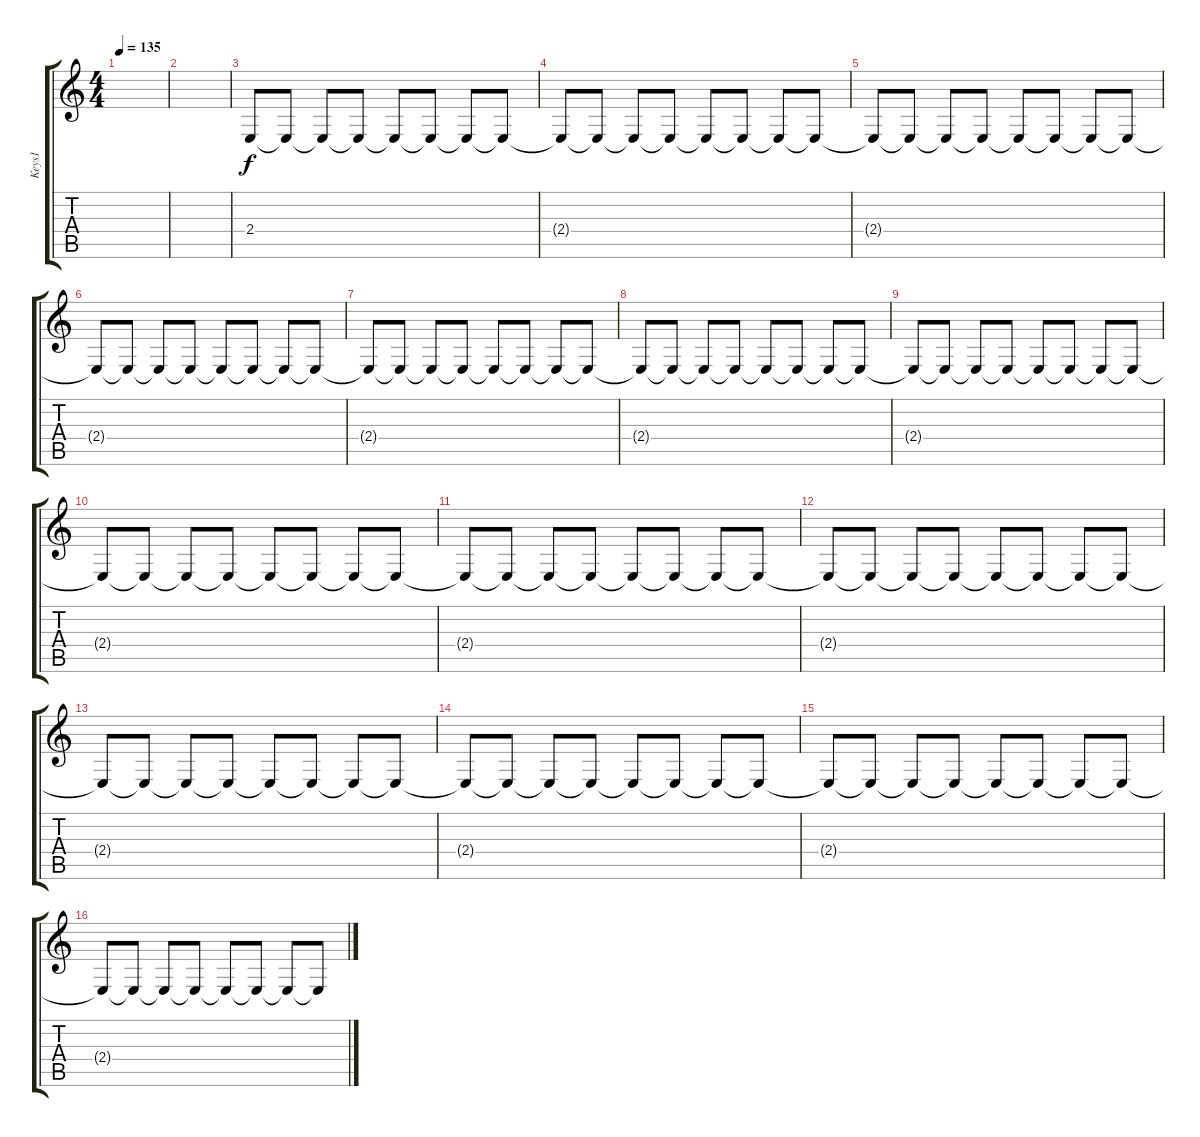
\track ("Keys1" "Keys1") {instrument lead2sawtooth}
\staff {score tabs}
\tuning (E4 B3 G3 D3 A2 E2) {hide}
\ts (4 4)
\tempo 135
\clef g2
\ks c
|
|
2.4.8{volume 16} 2.4{t}.8{balance 12} 2.4{t}.8{balance 16} 2.4{t}.8{balance 12} 2.4{t}.8{balance 8} 2.4{t}.8{balance 4} 2.4{t}.8{balance 0} 2.4{t}.8{balance 4} |
2.4{t}.8{balance 8} 2.4{t}.8{balance 12} 2.4{t}.8{balance 16} 2.4{t}.8{balance 12} 2.4{t}.8{balance 8} 2.4{t}.8{balance 4} 2.4{t}.8{balance 0} 2.4{t}.8{balance 4} |
2.4{t}.8{balance 8} 2.4{t}.8{balance 12} 2.4{t}.8{balance 16} 2.4{t}.8{balance 12} 2.4{t}.8{balance 8} 2.4{t}.8{balance 4} 2.4{t}.8{balance 0} 2.4{t}.8{balance 4} |
2.4{t}.8{balance 8} 2.4{t}.8{balance 12} 2.4{t}.8{balance 16} 2.4{t}.8{balance 12} 2.4{t}.8{balance 8} 2.4{t}.8{balance 4} 2.4{t}.8{balance 0} 2.4{t}.8{balance 4} |
2.4{t}.8{balance 8} 2.4{t}.8{balance 12} 2.4{t}.8{balance 16} 2.4{t}.8{balance 12} 2.4{t}.8{balance 8} 2.4{t}.8{balance 4} 2.4{t}.8{balance 0} 2.4{t}.8{balance 4} |
2.4{t}.8{balance 8} 2.4{t}.8{balance 12} 2.4{t}.8{balance 16} 2.4{t}.8{balance 12} 2.4{t}.8{balance 8} 2.4{t}.8{balance 4} 2.4{t}.8{balance 0} 2.4{t}.8{balance 4} |
2.4{t}.8{balance 8} 2.4{t}.8{balance 12} 2.4{t}.8{balance 16} 2.4{t}.8{balance 12} 2.4{t}.8{balance 8} 2.4{t}.8{balance 4} 2.4{t}.8{balance 0} 2.4{t}.8{balance 4} |
2.4{t}.8{balance 8} 2.4{t}.8{balance 12} 2.4{t}.8{balance 16} 2.4{t}.8{balance 12} 2.4{t}.8{balance 8} 2.4{t}.8{balance 4} 2.4{t}.8{balance 0} 2.4{t}.8{balance 4} |
2.4{t}.8{balance 8} 2.4{t}.8{balance 12} 2.4{t}.8{balance 16} 2.4{t}.8{balance 12} 2.4{t}.8{balance 8} 2.4{t}.8{balance 4} 2.4{t}.8{balance 0} 2.4{t}.8{balance 4} |
2.4{t}.8{balance 8} 2.4{t}.8{balance 12} 2.4{t}.8{balance 16} 2.4{t}.8{balance 12} 2.4{t}.8{balance 8} 2.4{t}.8{balance 4} 2.4{t}.8{balance 0} 2.4{t}.8{balance 4} |
2.4{t}.8{balance 8} 2.4{t}.8{balance 12} 2.4{t}.8{balance 16} 2.4{t}.8{balance 12} 2.4{t}.8{balance 8} 2.4{t}.8{balance 4} 2.4{t}.8{balance 0} 2.4{t}.8{balance 4} |
2.4{t}.8{balance 8} 2.4{t}.8{balance 12} 2.4{t}.8{balance 16} 2.4{t}.8{balance 12} 2.4{t}.8{balance 8} 2.4{t}.8{balance 4} 2.4{t}.8{balance 0} 2.4{t}.8{balance 4} |
2.4{t}.8{balance 8} 2.4{t}.8{balance 12} 2.4{t}.8{balance 16} 2.4{t}.8{balance 12} 2.4{t}.8{balance 8} 2.4{t}.8{balance 4} 2.4{t}.8{balance 0} 2.4{t}.8{balance 4} |
2.4{t}.8{balance 8} 2.4{t}.8{balance 12} 2.4{t}.8{balance 16} 2.4{t}.8{balance 12} 2.4{t}.8{balance 8} 2.4{t}.8{balance 4} 2.4{t}.8{balance 0} 2.4{t}.8{balance 4}
